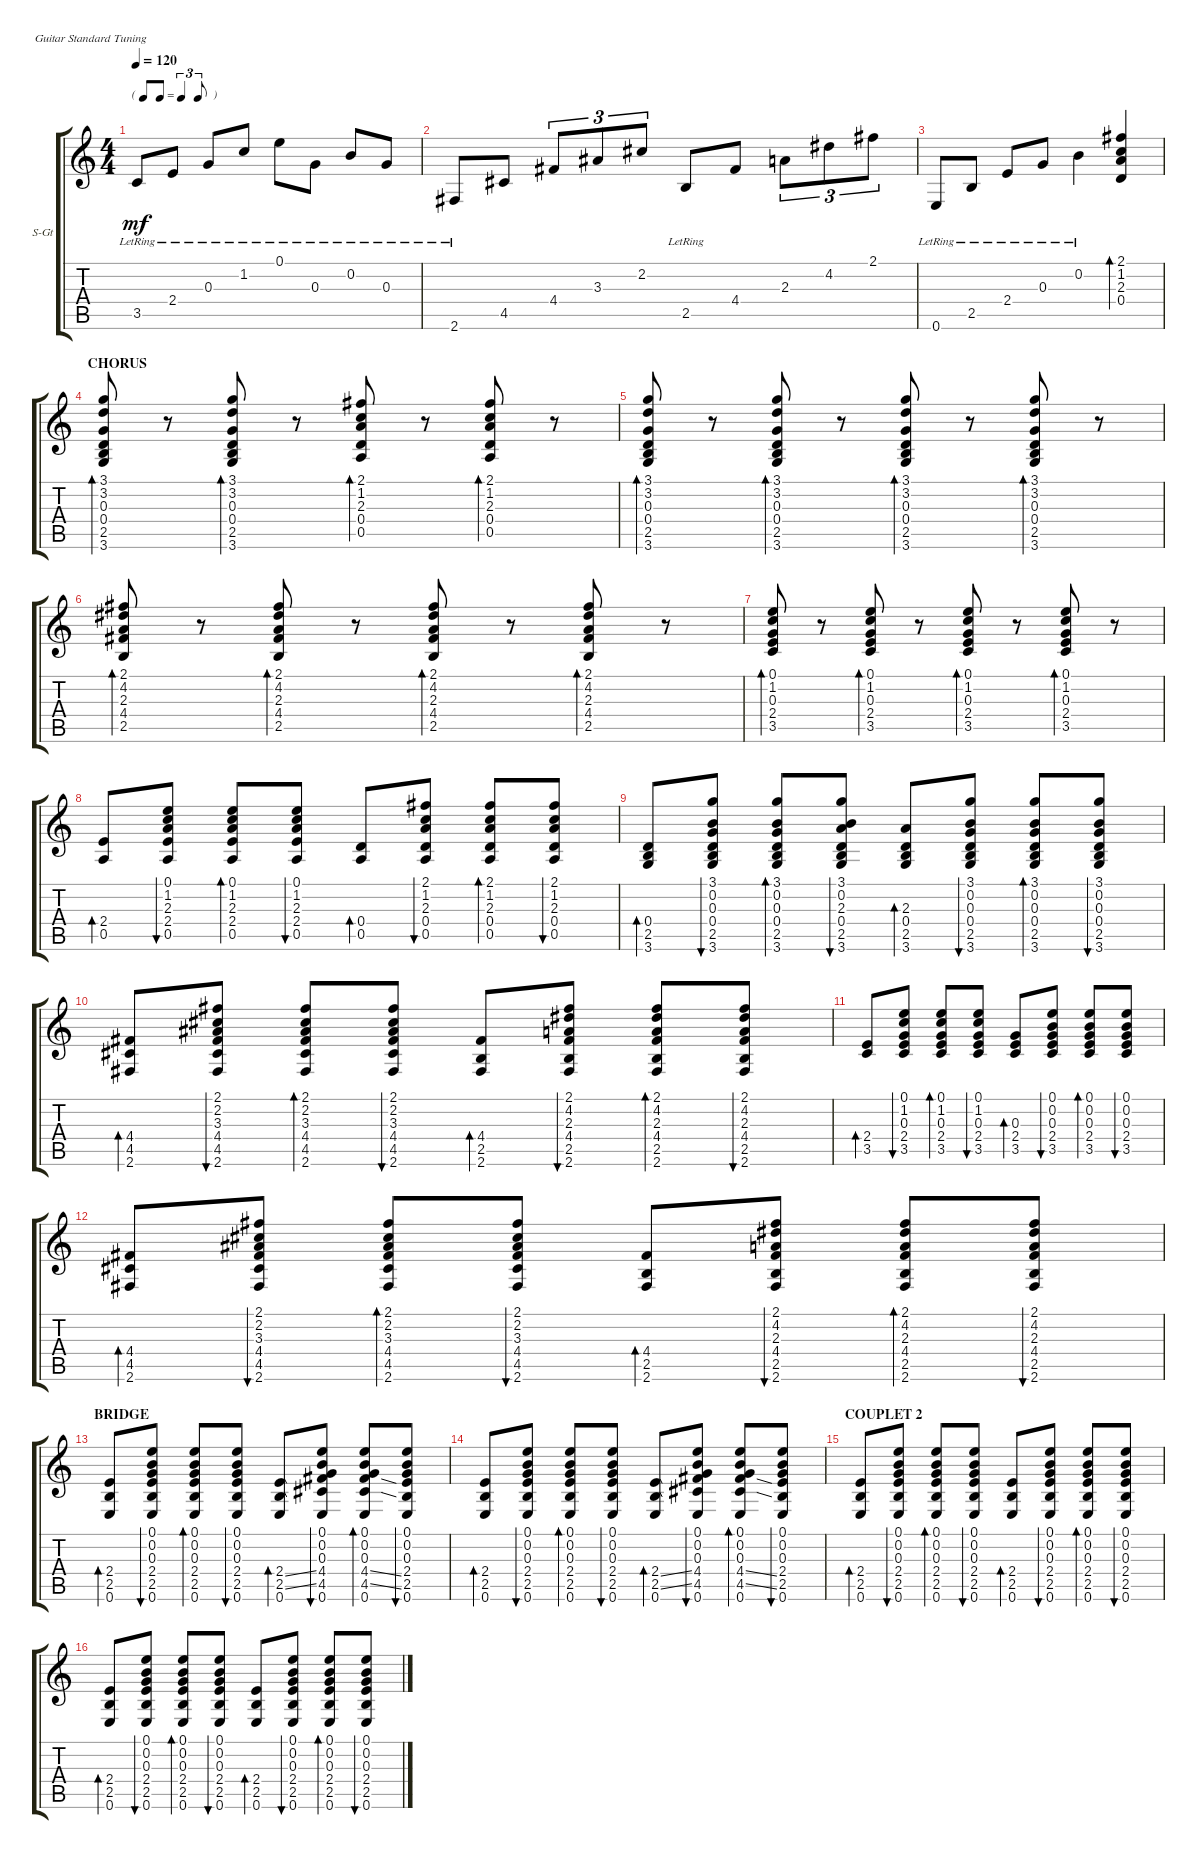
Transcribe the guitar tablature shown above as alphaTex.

\defaultSystemsLayout 4
\bracketExtendMode groupsimilarinstruments
\firstSystemTrackNameOrientation horizontal
\otherSystemsTrackNameOrientation horizontal
\track ("Steel Guitar" "S-Gt") {instrument acousticguitarsteel}
\staff {score tabs}
\tuning (E4 B3 G3 D3 A2 E2)
\ts (4 4)
\tf triplet8th
\tempo 120
\clef g2
\ks c
3.5{lr}.8{dy mf} 2.4{lr}.8 0.3{lr}.8 1.2{lr}.8 0.1{lr}.8 0.3{lr}.8 0.2{lr}.8 0.3{lr}.8 |
2.6{lr}.8 4.5.8 4.4.8{tu (3 2)} 3.3.8{tu (3 2)} 2.2.8{tu (3 2)} 2.5{lr}.8 4.4.8 2.3.8{tu (3 2)} 4.2.8{tu (3 2)} 2.1.8{tu (3 2)} |
0.6{lr}.8 2.5{lr}.8 2.4{lr}.8 0.3{lr}.8 0.2{lr}.4 (0.4 2.3 1.2 2.1).4{bd 30} |
\section ("" "CHORUS")
(3.6 2.5 0.4 0.3 3.1 3.2).8{bd 30} r.8 (3.6 2.5 0.4 0.3 3.1 3.2).8{bd 30} r.8 (0.5 0.4 2.3 2.1 1.2).8{bd 30} r.8 (0.5 0.4 2.3 2.1 1.2).8{bd 30} r.8 |
(3.6 2.5 0.4 0.3 3.1 3.2).8{bd 30} r.8 (3.6 2.5 0.4 0.3 3.1 3.2).8{bd 30} r.8 (3.6 2.5 0.4 0.3 3.1 3.2).8{bd 30} r.8 (3.6 2.5 0.4 0.3 3.1 3.2).8{bd 30} r.8 |
(2.5 4.4 2.3 2.1 4.2).8{bd 30} r.8 (2.5 4.4 2.3 2.1 4.2).8{bd 30} r.8 (2.5 4.4 2.3 2.1 4.2).8{bd 30} r.8 (2.5 4.4 2.3 2.1 4.2).8{bd 30} r.8 |
\scale
0.298438 (3.5 2.4 0.3 0.1 1.2).8{bd 30} r.8 (3.5 2.4 0.3 0.1 1.2).8{bd 30} r.8 (3.5 2.4 0.3 0.1 1.2).8{bd 30} r.8 (3.5 2.4 0.3 0.1 1.2).8{bd 30} r.8 |
\scale
0.372339 (0.5 2.4).8{bd 30} (0.5 2.4 2.3 1.2 0.1).8{bu 30} (0.5 2.4 2.3 1.2 0.1).8{bd 30} (0.5 2.4 2.3 1.2 0.1).8{bu 30} (0.5 0.4).8{bd 30} (0.5 0.4 2.3 1.2 2.1).8{bu 30} (0.5 0.4 2.3 1.2 2.1).8{bd 30} (0.5 0.4 2.3 1.2 2.1).8{bu 30} |
\scale
0.330148 (3.6 2.5 0.4).8{bd 30} (3.6 2.5 0.4 0.3 0.2 3.1).8{bu 30} (3.6 2.5 0.4 0.3 0.2 3.1).8{bd 30} (3.6 2.5 0.4 2.3 0.2 3.1).8{bu 30} (3.6 2.5 0.4 2.3).8{bd 30} (3.6 2.5 0.4 0.3 0.2 3.1).8{bu 30} (3.6 2.5 0.4 0.3 0.2 3.1).8{bd 30} (3.6 2.5 0.4 0.3 0.2 3.1).8{bu 30} |
(2.6 4.5 4.4).8{bd 30} (2.6 4.5 4.4 3.3 2.2 2.1).8{bu 30} (2.6 4.5 4.4 3.3 2.2 2.1).8{bd 30} (2.6 4.5 4.4 3.3 2.2 2.1).8{bu 30} (2.6 2.5 4.4).8{bd 30} (2.6 2.5 4.4 2.3 4.2 2.1).8{bu 30} (2.6 2.5 4.4 2.3 4.2 2.1).8{bd 30} (2.6 2.5 4.4 2.3 4.2 2.1).8{bu 30} |
(3.5 2.4).8{bd 30} (3.5 2.4 0.3 1.2 0.1).8{bu 30} (3.5 2.4 0.3 1.2 0.1).8{bd 30} (3.5 2.4 0.3 1.2 0.1).8{bu 30} (3.5 2.4 0.3).8{bd 30} (3.5 2.4 0.3 0.2 0.1).8{bu 30} (3.5 2.4 0.3 0.2 0.1).8{bd 30} (3.5 2.4 0.3 0.2 0.1).8{bu 30} |
(2.6 4.5 4.4).8{bd 30} (2.6 4.5 4.4 3.3 2.2 2.1).8{bu 30} (2.6 4.5 4.4 3.3 2.2 2.1).8{bd 30} (2.6 4.5 4.4 3.3 2.2 2.1).8{bu 30} (2.6 2.5 4.4).8{bd 30} (2.6 2.5 4.4 2.3 4.2 2.1).8{bu 30} (2.6 2.5 4.4 2.3 4.2 2.1).8{bd 30} (2.6 2.5 4.4 2.3 4.2 2.1).8{bu 30} |
\section ("" "BRIDGE")
(0.6 2.5 2.4).8{bd 30} (0.6 2.5 2.4 0.3 0.2 0.1).8{bu 30} (0.6 2.5 2.4 0.3 0.2 0.1).8{bd 30} (0.6 2.5 2.4 0.3 0.2 0.1).8{bu 30} (0.6 2.5{ss} 2.4{ss}).8{bd 30} (0.6 4.5 4.4 0.3 0.2 0.1).8{bu 30} (0.6 4.5{ss} 4.4{ss} 0.3 0.2 0.1).8{bd 30} (0.6 2.5 2.4 0.3 0.2 0.1).8{bu 30} |
(0.6 2.5 2.4).8{bd 30} (0.6 2.5 2.4 0.3 0.2 0.1).8{bu 30} (0.6 2.5 2.4 0.3 0.2 0.1).8{bd 30} (0.6 2.5 2.4 0.3 0.2 0.1).8{bu 30} (0.6 2.5{ss} 2.4{ss}).8{bd 30} (0.6 4.5 4.4 0.3 0.2 0.1).8{bu 30} (0.6 4.5{ss} 4.4{ss} 0.3 0.2 0.1).8{bd 30} (0.6 2.5 2.4 0.3 0.2 0.1).8{bu 30} |
\section ("" "COUPLET 2")
(0.6 2.5 2.4).8{bd 30} (0.6 2.5 2.4 0.3 0.2 0.1).8{bu 30} (0.6 2.5 2.4 0.3 0.2 0.1).8{bd 30} (0.6 2.5 2.4 0.3 0.2 0.1).8{bu 30} (0.6 2.5 2.4).8{bd 30} (0.6 2.5 2.4 0.3 0.2 0.1).8{bu 30} (0.6 2.5 2.4 0.3 0.2 0.1).8{bd 30} (0.6 2.5 2.4 0.3 0.2 0.1).8{bu 30} |
(0.6 2.5 2.4).8{bd 30} (0.6 2.5 2.4 0.3 0.2 0.1).8{bu 30} (0.6 2.5 2.4 0.3 0.2 0.1).8{bd 30} (0.6 2.5 2.4 0.3 0.2 0.1).8{bu 30} (0.6 2.5 2.4).8{bd 30} (0.6 2.5 2.4 0.3 0.2 0.1).8{bu 30} (0.6 2.5 2.4 0.3 0.2 0.1).8{bd 30} (0.6 2.5 2.4 0.3 0.2 0.1).8{bu 30}
